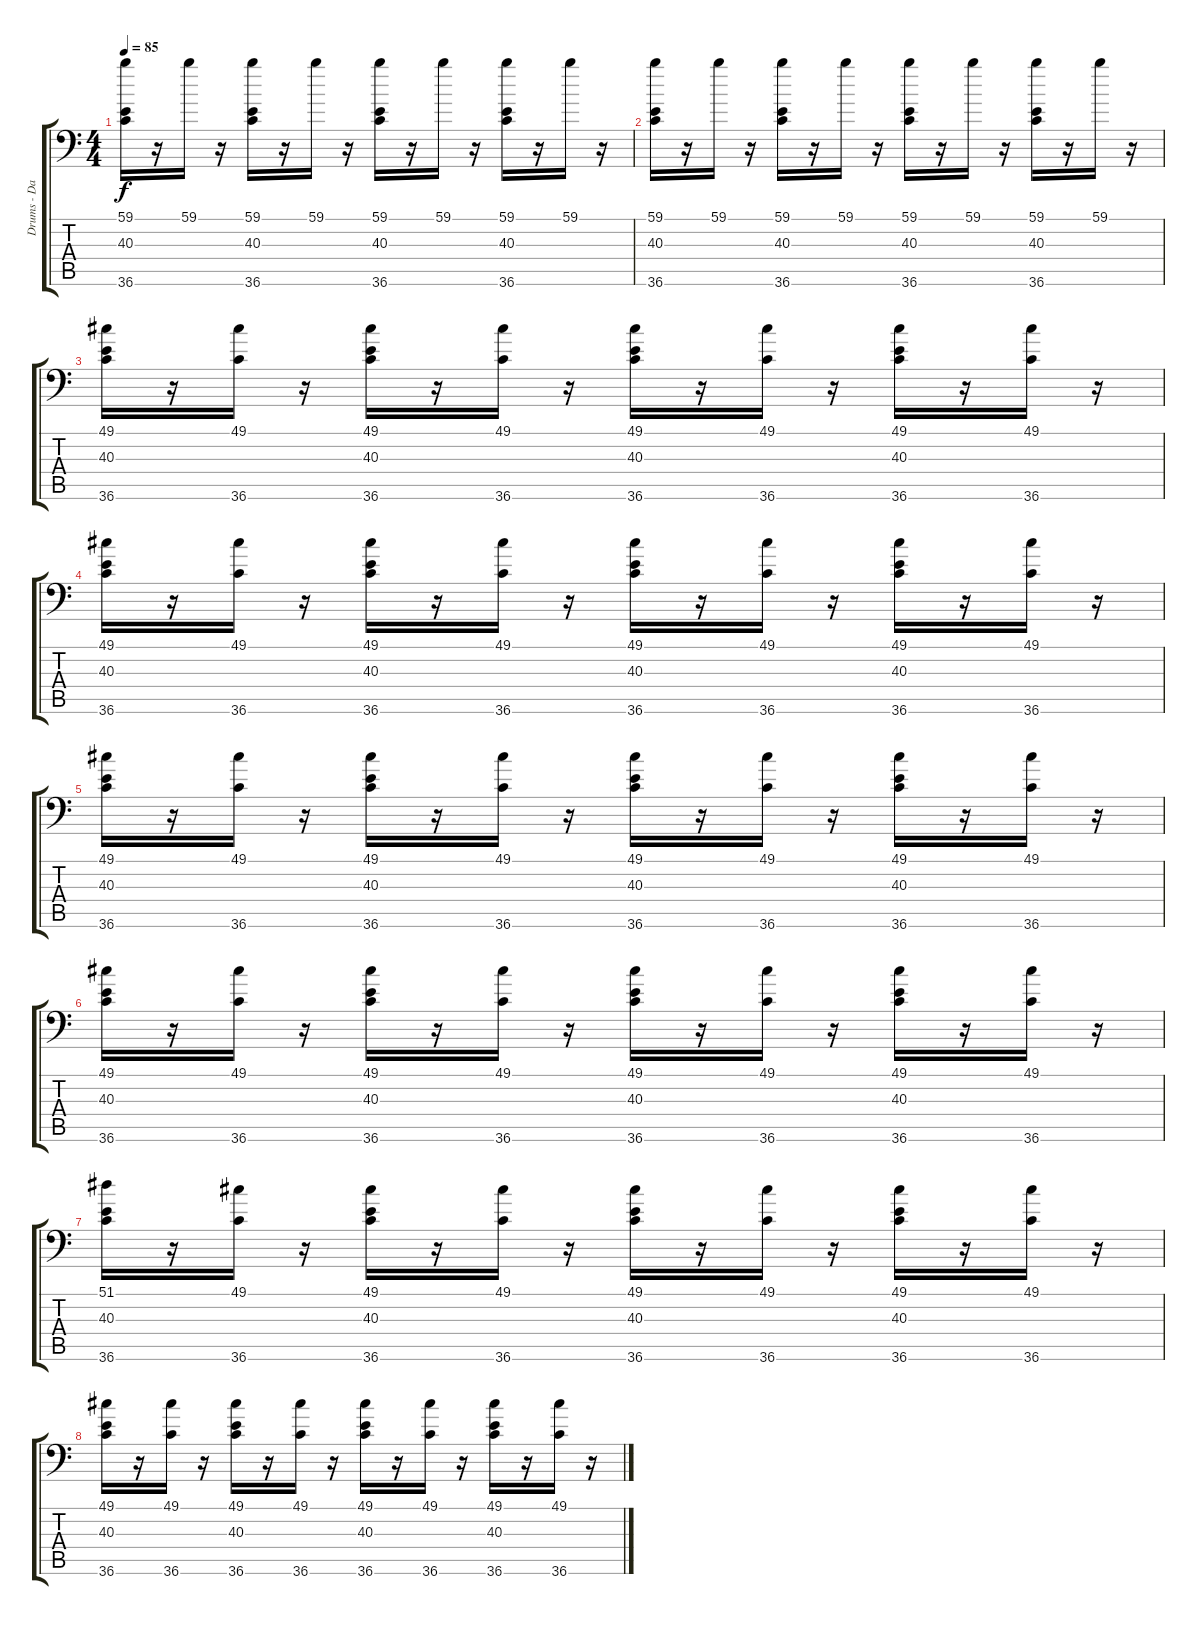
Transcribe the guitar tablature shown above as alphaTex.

\track ("Drums - Dan Flint" "Drums - Da") {instrument acousticgrandpiano}
\staff {score tabs}
\tuning (C-1 C-1 C-1 C-1 C-1 C-1) {hide}
\ts (4 4)
\tempo 85
\clef f4
\ks c
(59.1 40.3 36.6).16{dy f} r.16 59.1.16 r.16 (59.1 40.3 36.6).16 r.16 59.1.16 r.16 (59.1 40.3 36.6).16 r.16 59.1.16 r.16 (59.1 40.3 36.6).16 r.16 59.1.16 r.16 |
(59.1 40.3 36.6).16 r.16 59.1.16 r.16 (59.1 40.3 36.6).16 r.16 59.1.16 r.16 (59.1 40.3 36.6).16 r.16 59.1.16 r.16 (59.1 40.3 36.6).16 r.16 59.1.16 r.16 |
(49.1 40.3 36.6).16 r.16 (49.1 36.6).16 r.16 (49.1 40.3 36.6).16 r.16 (49.1 36.6).16 r.16 (49.1 40.3 36.6).16 r.16 (49.1 36.6).16 r.16 (49.1 40.3 36.6).16 r.16 (49.1 36.6).16 r.16 |
(49.1 40.3 36.6).16 r.16 (49.1 36.6).16 r.16 (49.1 40.3 36.6).16 r.16 (49.1 36.6).16 r.16 (49.1 40.3 36.6).16 r.16 (49.1 36.6).16 r.16 (49.1 40.3 36.6).16 r.16 (49.1 36.6).16 r.16 |
(49.1 40.3 36.6).16 r.16 (49.1 36.6).16 r.16 (49.1 40.3 36.6).16 r.16 (49.1 36.6).16 r.16 (49.1 40.3 36.6).16 r.16 (49.1 36.6).16 r.16 (49.1 40.3 36.6).16 r.16 (49.1 36.6).16 r.16 |
(49.1 40.3 36.6).16 r.16 (49.1 36.6).16 r.16 (49.1 40.3 36.6).16 r.16 (49.1 36.6).16 r.16 (49.1 40.3 36.6).16 r.16 (49.1 36.6).16 r.16 (49.1 40.3 36.6).16 r.16 (49.1 36.6).16 r.16 |
(51.1 40.3 36.6).16 r.16 (49.1 36.6).16 r.16 (49.1 40.3 36.6).16 r.16 (49.1 36.6).16 r.16 (49.1 40.3 36.6).16 r.16 (49.1 36.6).16 r.16 (49.1 40.3 36.6).16 r.16 (49.1 36.6).16 r.16 |
(49.1 40.3 36.6).16 r.16 (49.1 36.6).16 r.16 (49.1 40.3 36.6).16 r.16 (49.1 36.6).16 r.16 (49.1 40.3 36.6).16 r.16 (49.1 36.6).16 r.16 (49.1 40.3 36.6).16 r.16 (49.1 36.6).16 r.16
